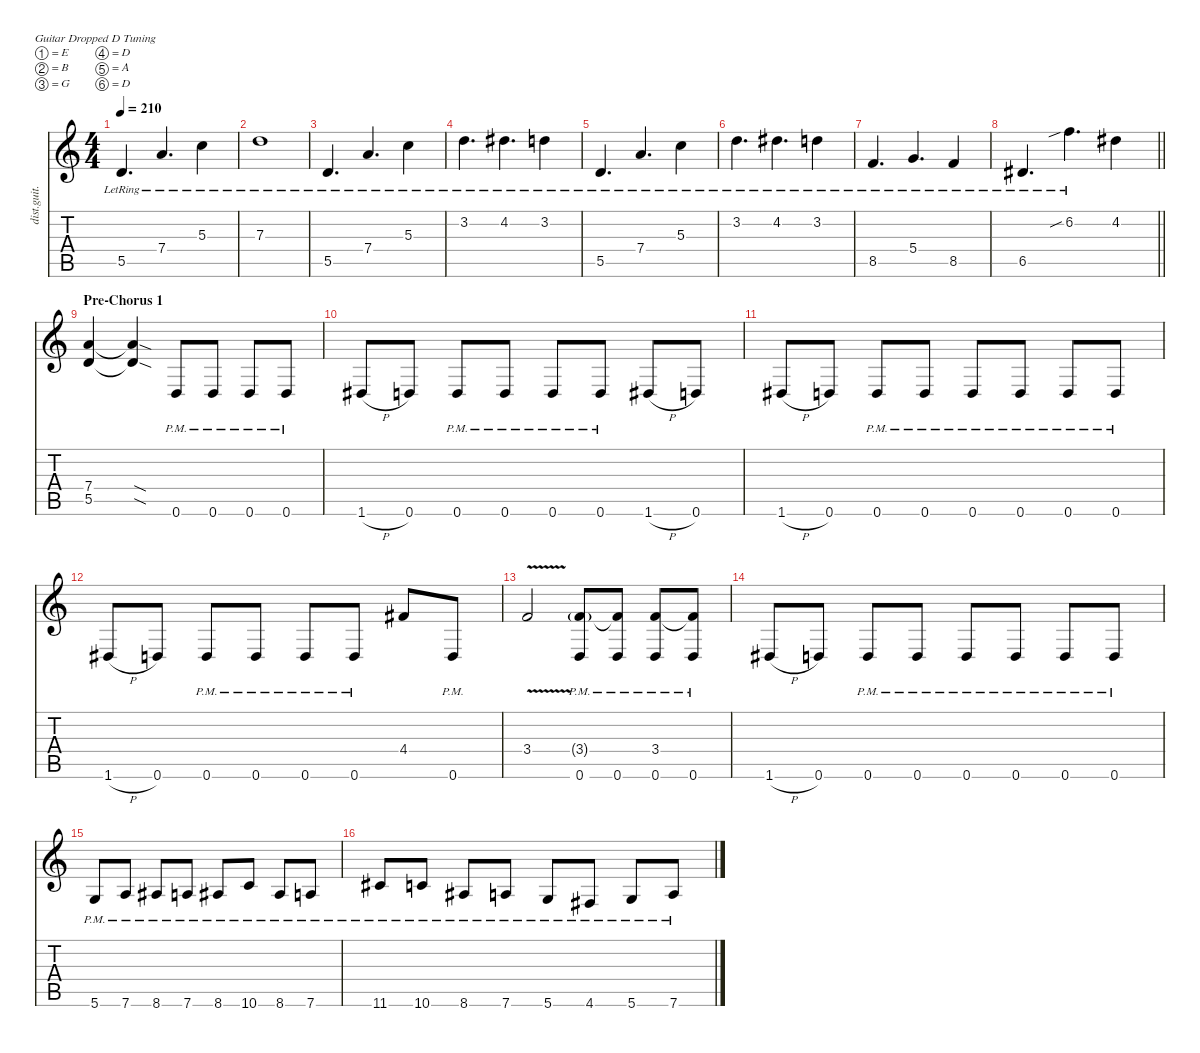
\defaultSystemsLayout 4
\hideDynamics
\bracketExtendMode nobrackets
\otherSystemsTrackNameOrientation horizontal
\track ("Mark Morton - Rhythm" "dist.guit.") {instrument distortionguitar}
\staff {score tabs}
\tuning (E4 B3 G3 D3 A2 D2)
\ts (4 4)
\tempo 210
\clef g2
\ks c
5.5{lr}.4{d dy f beam Up} 7.4{lr}.4{d beam Up} 5.3{lr}.4{beam Down} |
7.3{lr}.1{beam Down} |
5.5{lr}.4{d beam Up} 7.4{lr}.4{d beam Up} 5.3{lr}.4{beam Down} |
3.2{lr}.4{d beam Down} 4.2{lr acc #}.4{d beam Down} 3.2{lr}.4{beam Down} |
5.5{lr}.4{d beam Up} 7.4{lr}.4{d beam Up} 5.3{lr}.4{beam Down} |
3.2{lr}.4{d beam Down} 4.2{lr acc #}.4{d beam Down} 3.2{lr}.4{beam Down} |
8.5{lr}.4{d beam Up} 5.4{lr}.4{d beam Up} 8.5{lr}.4{beam Up} |
\barLineRight lightlight
6.5{lr acc #}.4{d beam Up} 6.2{sib lr}.4{d beam Down} 4.2{acc #}.4{beam Down} |
\section ("" "Pre-Chorus 1")
(7.4 5.5).4{beam Up} (7.4{sod t} 5.5{sod t}).4{beam Up} 0.6{pm}.8{beam Up} 0.6{pm}.8{beam Up} 0.6{pm}.8{beam Up} 0.6{pm}.8{beam Up} |
1.6{h acc #}.8{beam Up} 0.6.8{beam Up} 0.6{pm}.8{beam Up} 0.6{pm}.8{beam Up} 0.6{pm}.8{beam Up} 0.6{pm}.8{beam Up} 1.6{h acc #}.8{beam Up} 0.6.8{beam Up} |
1.6{h acc #}.8{beam Up} 0.6.8{beam Up} 0.6{pm}.8{beam Up} 0.6{pm}.8{beam Up} 0.6{pm}.8{beam Up} 0.6{pm}.8{beam Up} 0.6{pm}.8{beam Up} 0.6{pm}.8{beam Up} |
1.6{h acc #}.8{beam Up} 0.6.8{beam Up} 0.6{pm}.8{beam Up} 0.6{pm}.8{beam Up} 0.6{pm}.8{beam Up} 0.6{pm}.8{beam Up} 4.4{acc #}.8{beam Up} 0.6{pm}.8{beam Up} |
3.4{v}.2{beam Up} (3.4{g} 0.6{pm}).8{beam Up} (0.6{pm} 3.4{t}).8{beam Up} (0.6{pm} 3.4).8{beam Up} (3.4{t} 0.6{pm}).8{beam Up} |
1.6{h acc #}.8{beam Up} 0.6.8{beam Up} 0.6{pm}.8{beam Up} 0.6{pm}.8{beam Up} 0.6{pm}.8{beam Up} 0.6{pm}.8{beam Up} 0.6{pm}.8{beam Up} 0.6{pm}.8{beam Up} |
5.6{pm}.8{beam Up} 7.6{pm}.8{beam Up} 8.6{pm acc #}.8{beam Up} 7.6{pm}.8{beam Up} 8.6{pm acc #}.8{beam Up} 10.6{pm}.8{beam Up} 8.6{pm acc #}.8{beam Up} 7.6{pm}.8{beam Up} |
11.6{pm acc #}.8{beam Up} 10.6{pm}.8{beam Up} 8.6{pm acc #}.8{beam Up} 7.6{pm}.8{beam Up} 5.6{pm}.8{beam Up} 4.6{pm acc #}.8{beam Up} 5.6{pm}.8{beam Up} 7.6{pm}.8{beam Up}
